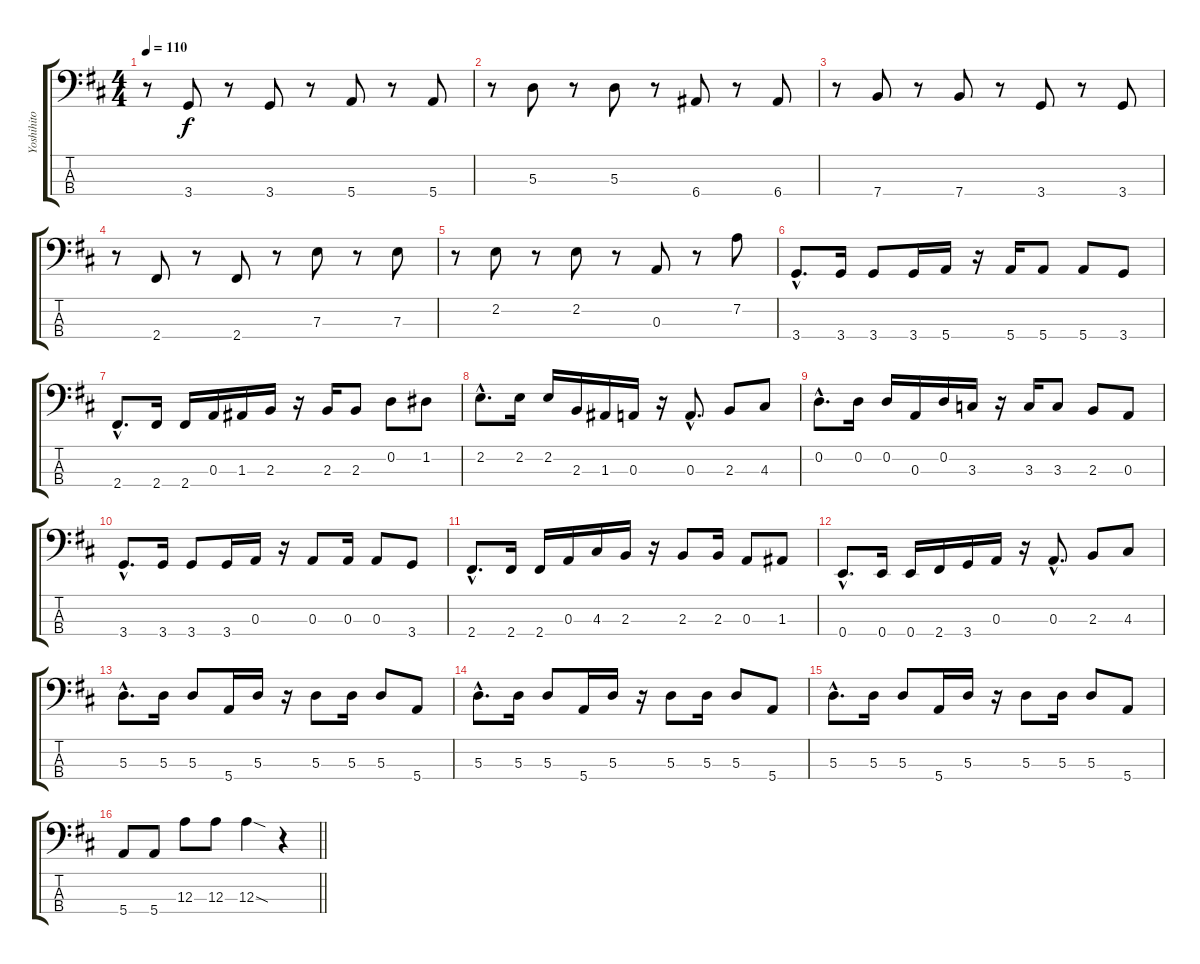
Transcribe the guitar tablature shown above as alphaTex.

\track ("Yoshihito Onda" "Yoshihito ") {instrument electricbasspick}
\staff {score tabs}
\tuning (G2 D2 A1 E1) {hide}
\ts (4 4)
\tempo 110
\clef f4
\ks d
r.8{dy f} 3.4.8 r.8 3.4.8 r.8 5.4.8 r.8 5.4.8 |
r.8 5.3.8 r.8 5.3.8 r.8 6.4.8 r.8 6.4.8 |
r.8 7.4.8 r.8 7.4.8 r.8 3.4.8 r.8 3.4.8 |
r.8 2.4.8 r.8 2.4.8 r.8 7.3.8 r.8 7.3.8 |
r.8 2.2.8 r.8 2.2.8 r.8 0.3.8 r.8 7.2.8 |
3.4{hac}.8{d} 3.4.16 3.4.8 3.4.16 5.4.16 r.16 5.4.16 5.4.8 5.4.8 3.4.8 |
2.4{hac}.8{d} 2.4.16 2.4.16 0.3.16 1.3.16 2.3.16 r.16 2.3.16 2.3.8 0.2.8 1.2.8 |
2.2{hac}.8{d} 2.2.16 2.2.16 2.3.16 1.3.16 0.3.16 r.16 0.3{hac}.8{d} 2.3.8 4.3.8 |
0.2{hac}.8{d} 0.2.16 0.2.16 0.3.16 0.2.16 3.3.16 r.16 3.3.16 3.3.8 2.3.8 0.3.8 |
3.4{hac}.8{d} 3.4.16 3.4.8 3.4.16 0.3.16 r.16 0.3.8 0.3.16 0.3.8 3.4.8 |
2.4{hac}.8{d} 2.4.16 2.4.16 0.3.16 4.3.16 2.3.16 r.16 2.3.8 2.3.16 0.3.8 1.3.8 |
0.4{hac}.8{d} 0.4.16 0.4.16 2.4.16 3.4.16 0.3.16 r.16 0.3{hac}.8{d} 2.3.8 4.3.8 |
5.3{hac}.8{d} 5.3.16 5.3.8 5.4.16 5.3.16 r.16 5.3.8 5.3.16 5.3.8 5.4.8 |
5.3{hac}.8{d} 5.3.16 5.3.8 5.4.16 5.3.16 r.16 5.3.8 5.3.16 5.3.8 5.4.8 |
5.3{hac}.8{d} 5.3.16 5.3.8 5.4.16 5.3.16 r.16 5.3.8 5.3.16 5.3.8 5.4.8 |
\barLineRight lightlight
5.4.8 5.4.8 12.3.8 12.3.8 12.3{sod}.4 r.4
